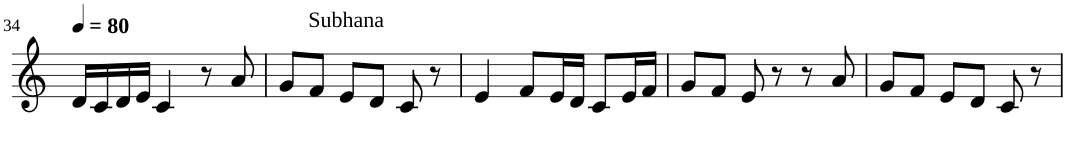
**kern
*part1
*staff1
*I"Violin
!!LO:PB:g=z
*clefG2
*k[]
*M3/4
*MM80
=34
16d/LL
16c/
16d/
16e/JJ
4c/
8r
8a/
=35
8g/L
!LO:TX:a:t=Subhana
8f/J
8e/L
8d/J
8c/
8r
=36
4e/
8f/L
16e/L
16d/JJ
8c/L
16e/L
16f/JJ
=37
8g/L
8f/J
8e/
8r
8r
8a/
=38
8g/L
8f/J
8e/L
8d/J
8c/
8r
=
*-
